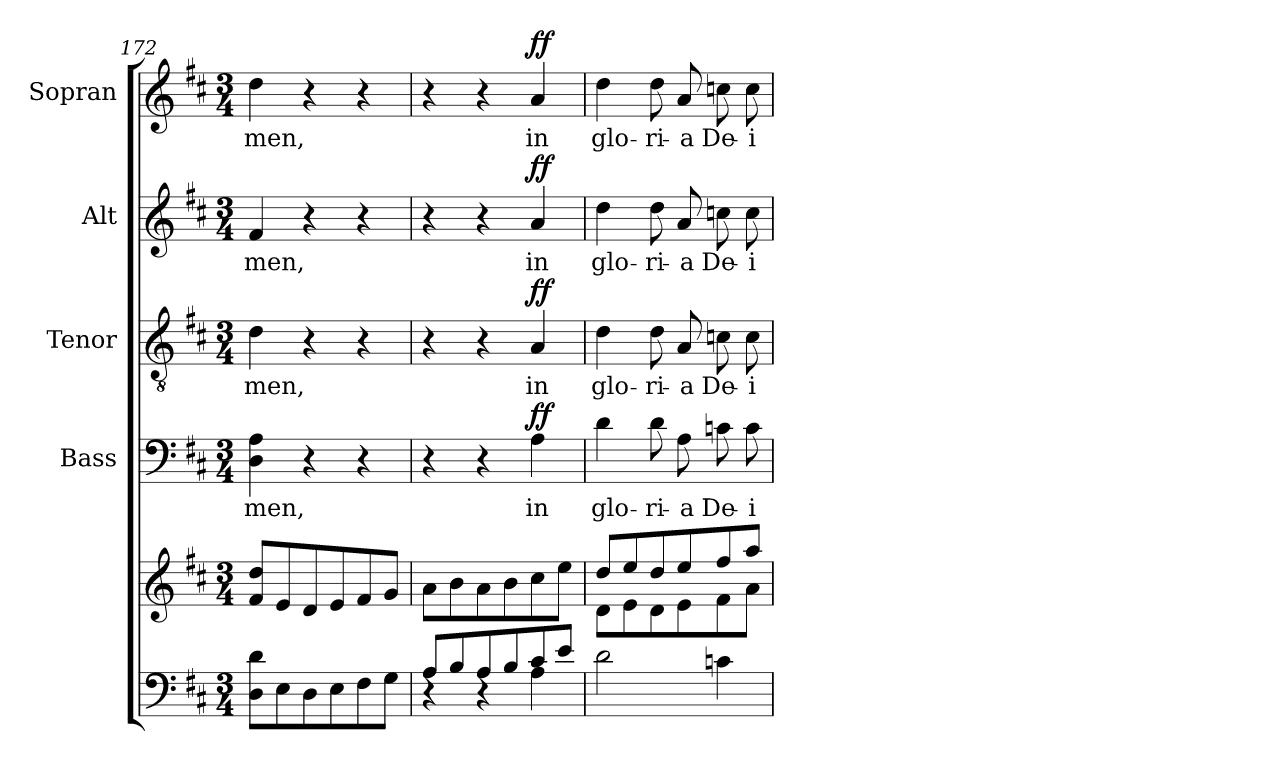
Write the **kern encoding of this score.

**kern	**kern	**kern	**text	**dynam	**kern	**text	**dynam	**kern	**text	**dynam	**kern	**text	**dynam
*part5	*part5	*part4	*part4	*part4	*part3	*part3	*part3	*part2	*part2	*part2	*part1	*part1	*part1
*staff6	*staff5	*staff4	*staff4	*staff4	*staff3	*staff3	*staff3	*staff2	*staff2	*staff2	*staff1	*staff1	*staff1
*	*	*I"Bass	*	*	*I"Tenor	*	*	*I"Alt	*	*	*I"Sopran	*	*
*	*	*I'B.	*	*	*I'T.	*	*	*I'A.	*	*	*I'S.	*	*
*clefF4	*clefG2	*clefF4	*	*	*clefGv2	*	*	*clefG2	*	*	*clefG2	*	*
*k[f#c#]	*k[f#c#]	*k[f#c#]	*	*	*k[f#c#]	*	*	*k[f#c#]	*	*	*k[f#c#]	*	*
*D:	*D:	*D:	*	*	*D:	*	*	*D:	*	*	*D:	*	*
*M3/4	*M3/4	*M3/4	*	*	*M3/4	*	*	*M3/4	*	*	*M3/4	*	*
=172	=172	=172	=172	=172	=172	=172	=172	=172	=172	=172	=172	=172	=172
!	!	!	!LO:LY:b	!	!	!LO:LY:b	!	!	!LO:LY:b	!	!	!LO:LY:b	!
8D\ 8d\L	8f#/ 8dd/L	4D\ 4A\	-men,	.	4d\	-men,	.	4f#/	-men,	.	4dd\	-men,	.
8E\	8e/	.	.	.	.	.	.	.	.	.	.	.	.
8D\	8d/	4r	.	.	4r	.	.	4r	.	.	4r	.	.
8E\	8e/	.	.	.	.	.	.	.	.	.	.	.	.
8F#\	8f#/	4r	.	.	4r	.	.	4r	.	.	4r	.	.
8G\J	8g/J	.	.	.	.	.	.	.	.	.	.	.	.
=173	=173	=173	=173	=173	=173	=173	=173	=173	=173	=173	=173	=173	=173
*^	*	*	*	*	*	*	*	*	*	*	*	*	*
8A/L	4rC	8a\L	4r	.	.	4r	.	.	4r	.	.	4r	.	.
8B/	.	8b\	.	.	.	.	.	.	.	.	.	.	.	.
8A/	4rC	8a\	4r	.	.	4r	.	.	4r	.	.	4r	.	.
8B/	.	8b\	.	.	.	.	.	.	.	.	.	.	.	.
!	!	!	!	!LO:LY:b	!LO:DY:a	!	!LO:LY:b	!LO:DY:a	!	!LO:LY:b	!LO:DY:a	!	!LO:LY:b	!LO:DY:a
8c#/	4A\	8cc#\	4A\	in	ff	4A/	in	ff	4a/	in	ff	4a/	in	ff
8e/J	.	8ee\J	.	.	.	.	.	.	.	.	.	.	.	.
*v	*v	*	*	*	*	*	*	*	*	*	*	*	*	*
!!LO:LB:g=z
=174	=174	=174	=174	=174	=174	=174	=174	=174	=174	=174	=174	=174	=174
*	*^	*	*	*	*	*	*	*	*	*	*	*	*
!	!	!	!	!LO:LY:b	!	!	!LO:LY:b	!	!	!LO:LY:b	!	!	!LO:LY:b	!
2d\	8dd/L	8d\L	4d\	glo-	.	4d\	glo-	.	4dd\	glo-	.	4dd\	glo-	.
.	8ee/	8e\	.	.	.	.	.	.	.	.	.	.	.	.
!	!	!	!	!LO:LY:b	!	!	!LO:LY:b	!	!	!LO:LY:b	!	!	!LO:LY:b	!
.	8dd/	8d\	8d\	-ri-	.	8d\	-ri-	.	8dd\	-ri-	.	8dd\	-ri-	.
!	!	!	!	!LO:LY:b	!	!	!LO:LY:b	!	!	!LO:LY:b	!	!	!LO:LY:b	!
.	8ee/	8e\	8A\	-a	.	8A/	-a	.	8a/	-a	.	8a/	-a	.
!	!	!	!	!LO:LY:b	!	!	!LO:LY:b	!	!	!LO:LY:b	!	!	!LO:LY:b	!
4cn\	8ff#/	8f#\	8cn\	De-	.	8cn\	De-	.	8ccn\	De-	.	8ccn\	De-	.
!	!	!	!	!LO:LY:b	!	!	!LO:LY:b	!	!	!LO:LY:b	!	!	!LO:LY:b	!
.	8aa/J	8a\J	8c\	-i	.	8c\	-i	.	8cc\	-i	.	8cc\	-i	.
*	*v	*v	*	*	*	*	*	*	*	*	*	*	*	*
=	=	=	=	=	=	=	=	=	=	=	=	=	=
*-	*-	*-	*-	*-	*-	*-	*-	*-	*-	*-	*-	*-	*-
